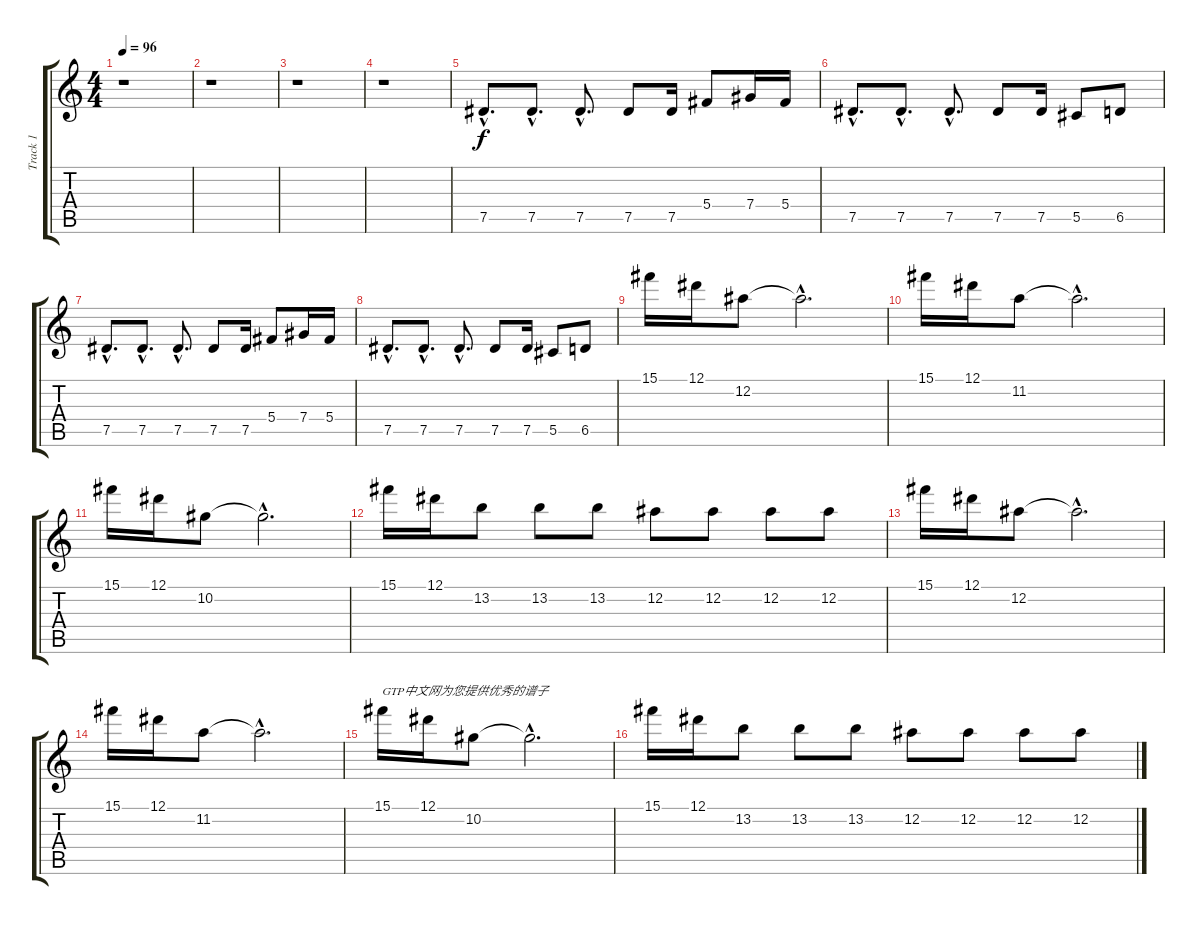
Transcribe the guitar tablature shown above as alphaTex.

\track ("Track 1" "Track 1") {instrument electricguitarclean}
\staff {score tabs}
\tuning (Eb4 Bb3 Gb3 Db3 Ab2 Db2) {hide}
\ts (4 4)
\tempo 96
\clef g2
\ks c
r.1{dy f} |
r.1 |
r.1 |
r.1 |
7.5{hac}.8{d} 7.5{hac}.8{d} 7.5{hac}.8{d} 7.5.8 7.5.16 5.4.8 7.4.16 5.4.16 |
7.5{hac}.8{d} 7.5{hac}.8{d} 7.5{hac}.8{d} 7.5.8 7.5.16 5.5.8 6.5.8 |
7.5{hac}.8{d} 7.5{hac}.8{d} 7.5{hac}.8{d} 7.5.8 7.5.16 5.4.8 7.4.16 5.4.16 |
7.5{hac}.8{d} 7.5{hac}.8{d} 7.5{hac}.8{d} 7.5.8 7.5.16 5.5.8 6.5.8 |
15.1.16 12.1.16 12.2.8 12.2{hac t}.2{d} |
15.1.16 12.1.16 11.2.8 11.2{hac t}.2{d} |
15.1.16 12.1.16 10.2.8 10.2{hac t}.2{d} |
15.1.16 12.1.16 13.2.8 13.2.8 13.2.8 12.2.8 12.2.8 12.2.8 12.2.8 |
15.1.16 12.1.16 12.2.8 12.2{hac t}.2{d} |
15.1.16 12.1.16 11.2.8 11.2{hac t}.2{d} |
15.1.16{txt "GTP中文网为您提供优秀的谱子"} 12.1.16 10.2.8 10.2{hac t}.2{d} |
15.1.16 12.1.16 13.2.8 13.2.8 13.2.8 12.2.8 12.2.8 12.2.8 12.2.8
